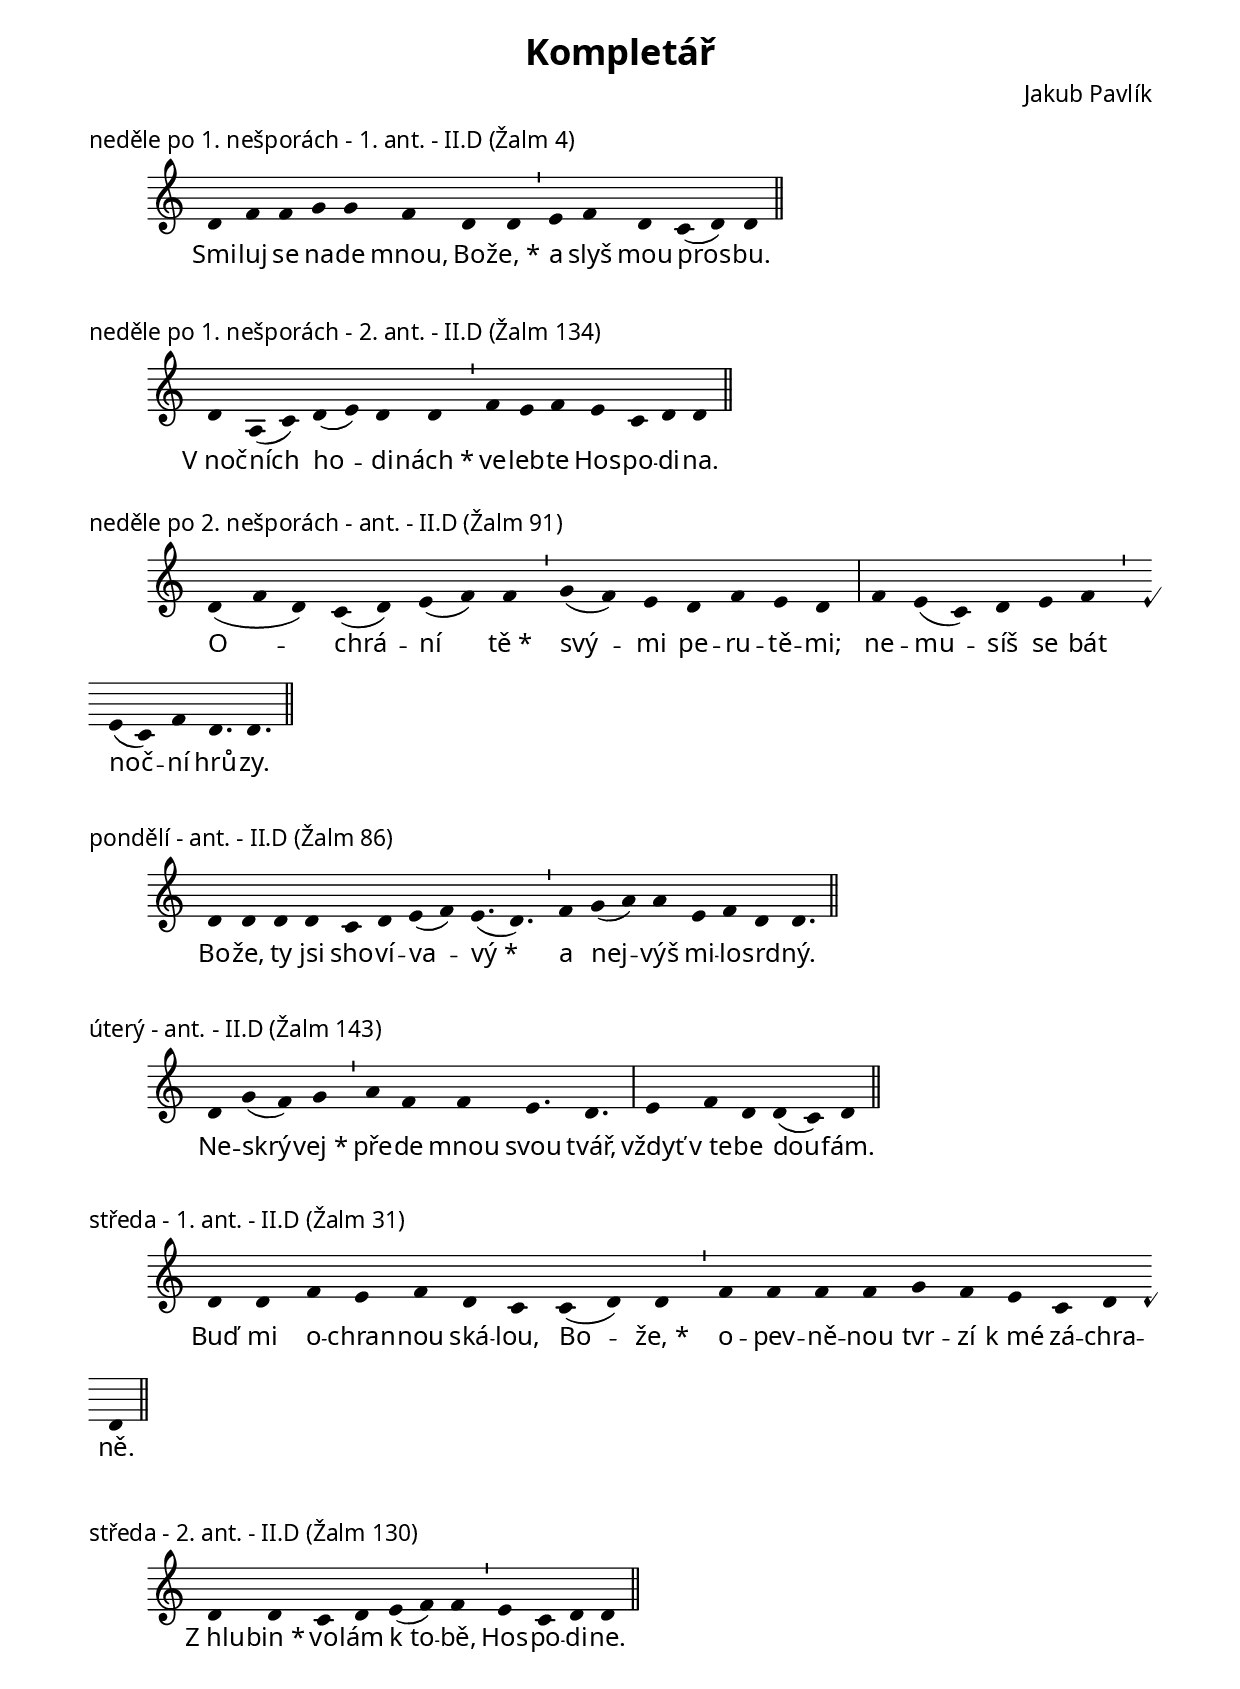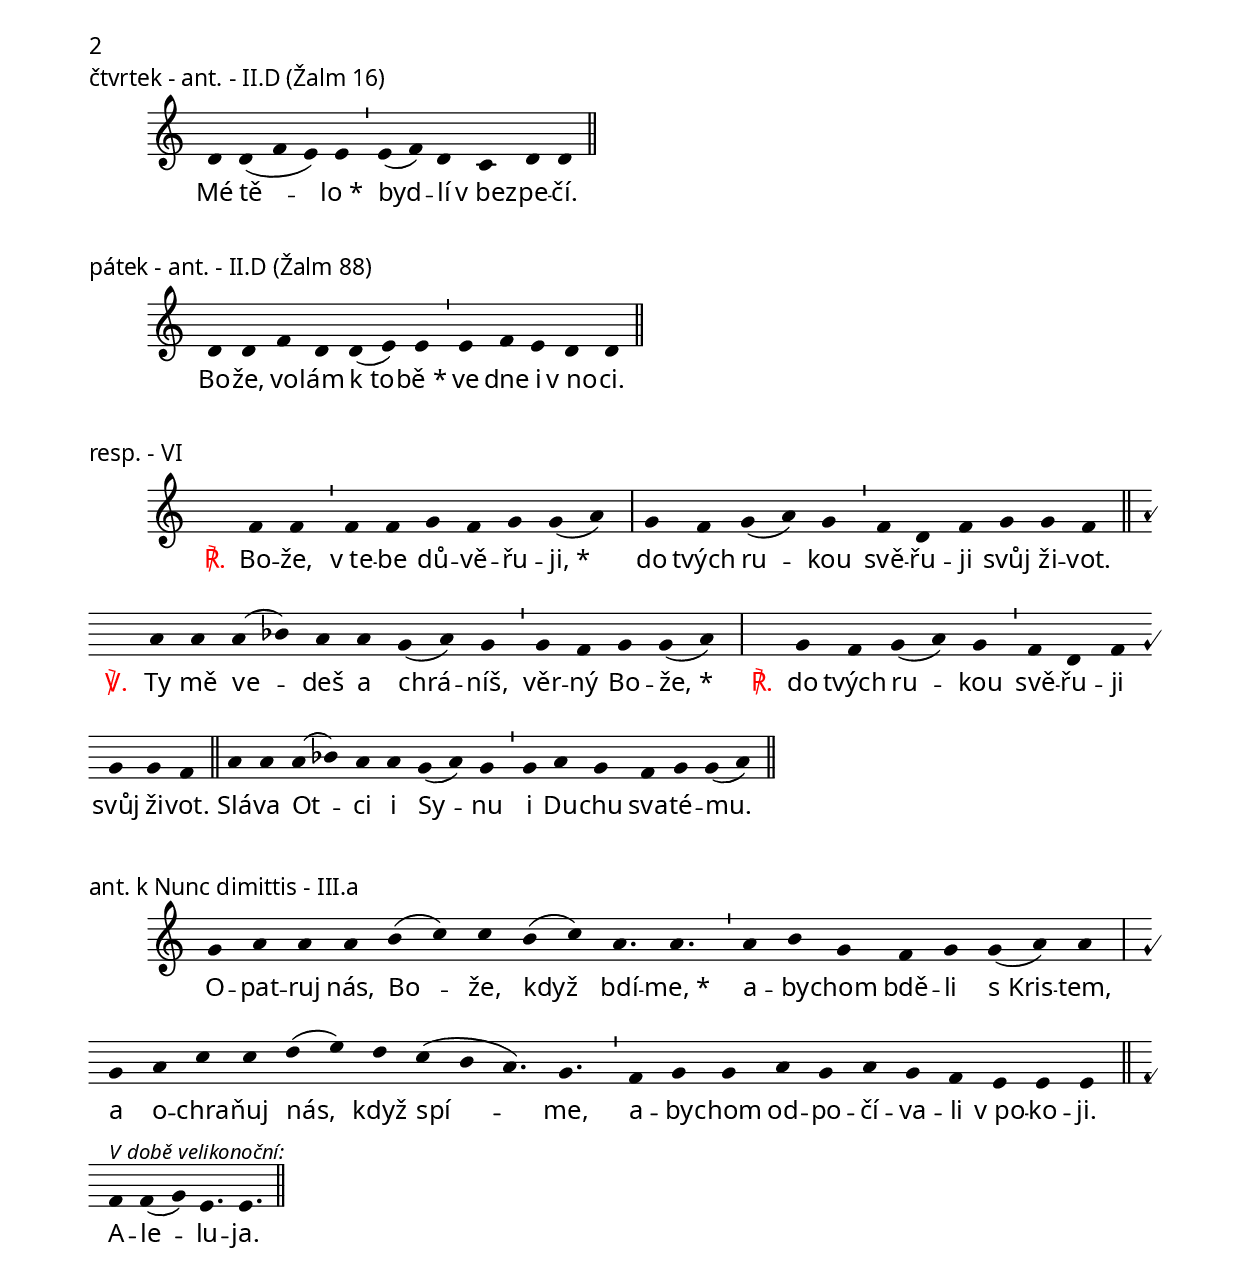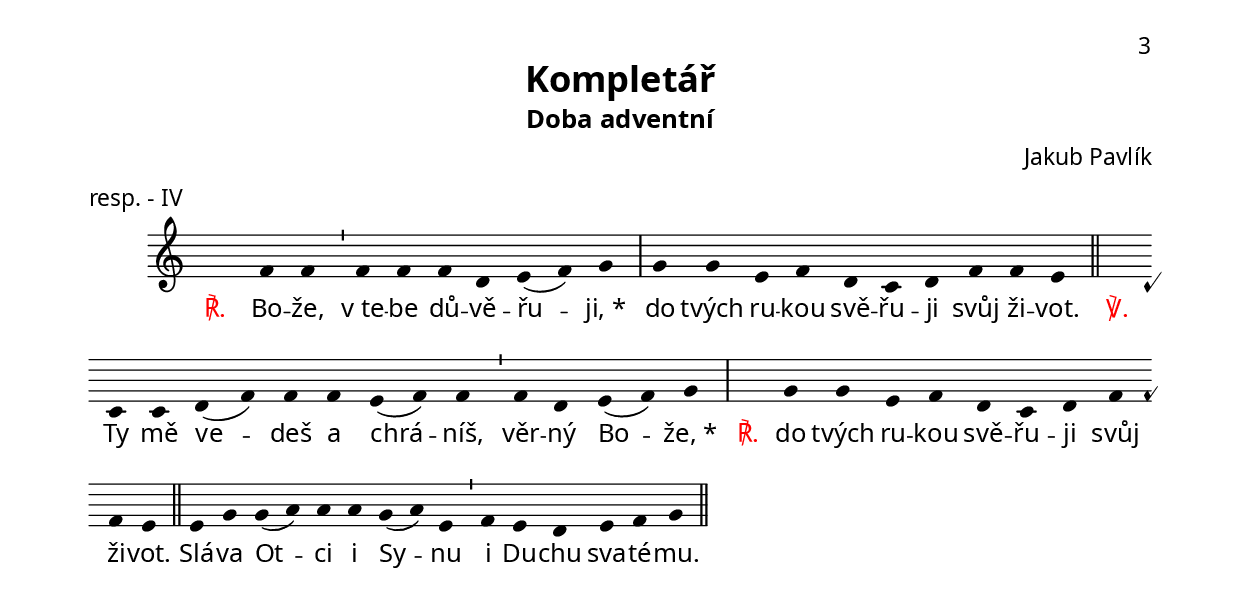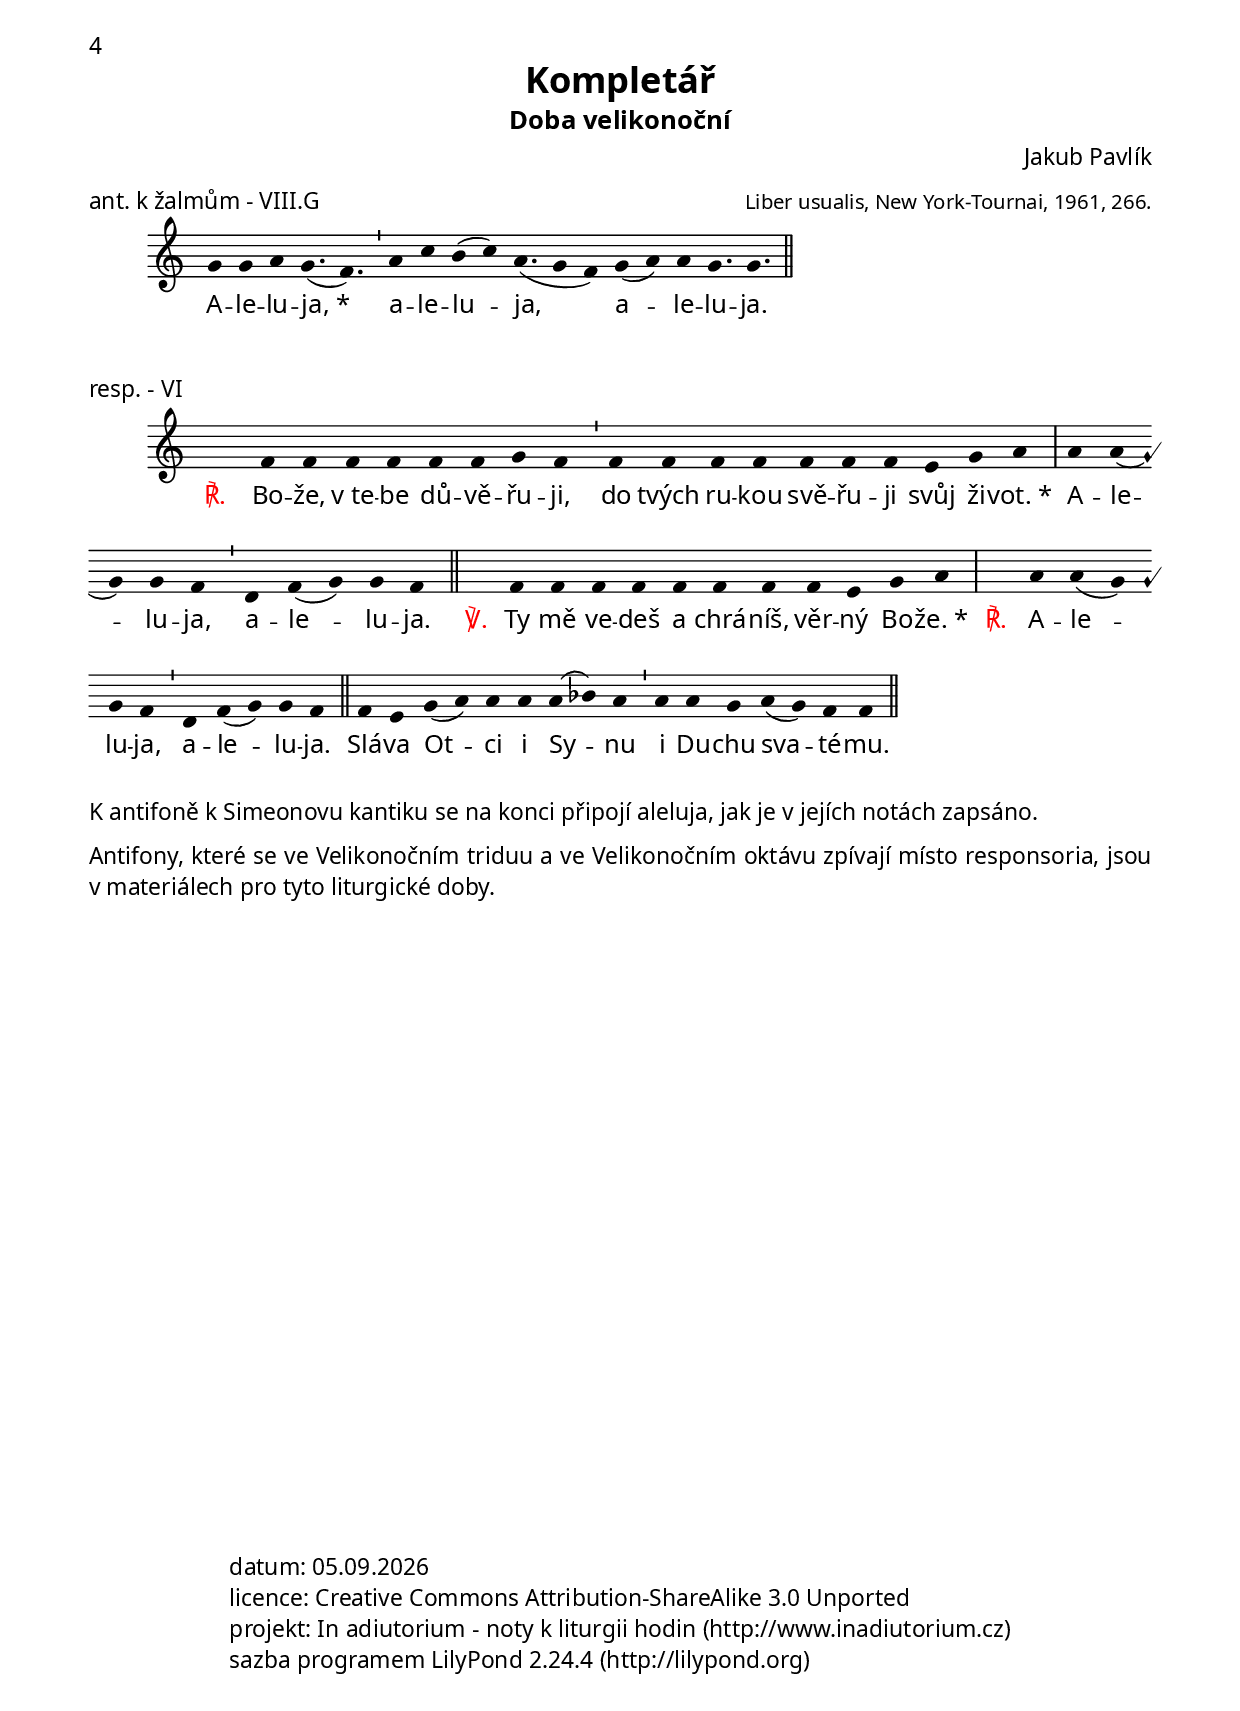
\version "2.19.4"

\header {
  title = "Kompletář"
  composer = "Jakub Pavlík"
}

\include "spolecne.ly"
\include "dilyresponsorii.ly"

\paper {
  ragged-bottom=##f
  ragged-last-bottom=##t
}

\score {
  \relative c' {
    \choralniRezim

    d4 f f g g f d d \barMin e f d c( d) d \barFinalis
  }
  \addlyrics {
    Smi -- luj se na -- de mnou, Bo -- že,_* a slyš mou pros -- bu.
  }
  \header {
    quid = "neděle po 1. nešporách - 1. ant."
    quidbreve = "1. ant."
    modus = "II"
    differentia = "D"
    psalmus = "Žalm 4"
    id = "nei1"
    piece = \markup\sestavTitulek
  }
}

\score {
  \relative c' {
    \choralniRezim
    d4 a( c) d( e) d d \barMin
    f4 e f e c d d4 \barFinalis
  }
  \addlyrics {
    V_noč -- ních ho -- di -- nách_* ve -- leb -- te Hos -- po -- di -- na.
  }
  \header {
    quid = "neděle po 1. nešporách - 2. ant."
    quidbreve = "2. ant."
    modus = "II"
    differentia = "D"
    psalmus = "Žalm 134"
    piece = \markup\sestavTitulek
    id = "nei2"
  }
}

\score {
  \relative c' {
    \choralniRezim
    d4( f d) c( d) e( f) f \barMin
    g( f) e d f e d \barMax
    f e( c) d e f \barMin
    e( c) f d4. d4. \barFinalis
  }
  \addlyrics {
    O -- chrá -- ní tě_* svý -- mi pe -- ru -- tě -- mi;
    ne -- mu -- síš se bát noč -- ní hrů -- zy.
  }
  \header {
    quid = "neděle po 2. nešporách - ant."
    quidbreve = "ant."
    modus = "II"
    differentia = "D"
    psalmus = "Žalm 91"
    piece = \markup\sestavTitulek
    id = "neii"
  }
}

\score {
  \relative c' {
    \choralniRezim
    d4 d d d c d e( f) e4.( d) \barMin f4 g( a) a e f d d4. \barFinalis
  }
  \addlyrics {
    Bo -- že, ty jsi sho -- ví -- va -- vý_* a nej -- výš mi -- lo -- srd -- ný.
  }
  \header {
    quid = "pondělí - ant."
    quidbreve = "ant."
    modus = "II"
    differentia = "D"
    piece = \markup\sestavTitulek
    psalmus = "Žalm 86"
    id = "po"
  }
}

\score {
  \relative c' {
    \choralniRezim
    d4 g( f) g \barMin a f f e4. d \barMax
    e4 f d d( c) d \barFinalis
  }
  \addlyrics {
    Ne -- skrý -- vej_* pře -- de mnou svou tvář,
    vždyť v_te -- be dou -- fám.
  }
  \header {
    quid = "úterý - ant."
    quidbreve = "ant."
    modus = "II"
    differentia = "D"
    psalmus = "Žalm 143"
    piece = \markup\sestavTitulek
    id = "ut"
  }
}

\score {
  \relative c' {
    \choralniRezim
    d4 d f e f d c c( d) d \barMin
    f f f f g f e c d d \barFinalis
  }
  \addlyrics {
    Buď mi o -- chran -- nou ská -- lou, Bo -- že,_*
    o -- pev -- ně -- nou tvr -- zí k_mé zá -- chra -- ně.
  }
  \header {
    quid = "středa - 1. ant."
    quidbreve = "1. ant."
    modus = "II"
    differentia = "D"
    psalmus = "Žalm 31"
    piece = \markup\sestavTitulek
    id = "st1"
  }
}

\score {
  \relative c' {
    \choralniRezim
    d4 d c d e( f) f \barMin
    e c d d \barFinalis
  }
  \addlyrics {
    Z_hlu -- bin_* vo -- lám k_to -- bě, Hos -- po -- di -- ne.
  }
  \header {
    quid = "středa - 2. ant."
    quidbreve = "2. ant."
    modus = "II"
    differentia = "D"
    psalmus = "Žalm 130"
    piece = \markup\sestavTitulek
    id = "st2"
  }
}

\pageBreak % ZLOM

\score {
  \relative c' {
    \choralniRezim
    d4 d( f e) e \barMin e( f) d c d d \barFinalis
  }
  \addlyrics {
    Mé tě -- lo_* byd -- lí v_bez -- pe -- čí.
  }
  \header {
    quid = "čtvrtek - ant."
    quidbreve = "ant."
    modus = "II"
    differentia = "D"
    psalmus = "Žalm 16"
    piece = \markup\sestavTitulek
    id = "ct"
  }
}

\score {
  \relative c' {
    \choralniRezim
    d4 d f d d( e) e \barMin e f e d d \barFinalis
  }
  \addlyrics {
    Bo -- že, vo -- lám k_to -- bě_* ve dne i v_no -- ci.
  }
  \header {
    quid = "pátek - ant."
    quidbreve = "ant."
    modus = "II"
    differentia = "D"
    psalmus = "Žalm 88"
    piece = \markup\sestavTitulek
    id = "pa"
  }
}

\score {
  \relative c' {
    \choralniRezim

    % R
    \neviditelna f
    f4 f \barMin f f g f g g( a) \barMax
    g4 f g( a) g \barMin f d f g g f \barFinalis
    % V
    \neviditelna a
    a4 a a( bes) a a g( a) g \barMin g f g g( a) \barMax
    % R
    \neviditelna g
    g4 f g( a) g \barMin f d f g g f \barFinalis
    % Slava
    \respVIdoxologie \barFinalis
  }
  \addlyrics {
    \Response Bo -- že, v_te -- be dů -- vě -- řu -- ji,_*
    do tvých ru -- kou svě -- řu -- ji svůj ži -- vot.
    \Verse Ty mě ve -- deš a chrá -- níš, věr -- ný Bo -- že,_*
    \Response do tvých ru -- kou svě -- řu -- ji svůj ži -- vot.
    \textRespDoxologie
  }
  \header {
    quid = "resp."
    modus = "VI"
    piece = \markup {\sestavTitulekResp}
    id = "resp"
  }
}

\score {
  \relative c'' {
    \choralniRezim
    g4 a a a b( c) c b( c) a4. a \barMin
    a4 b g f g g( a) a \barMax
    g a c c d( e) d c( b a4.) g \barMin
    f4 g g a g a g f e e e \barFinalis
    f^\rubrVelikAleluja f( g) e4. e \barFinalis
  }
  \addlyrics {
    O -- pat -- ruj nás, Bo -- že, když bdí -- me,_*
    a -- by -- chom bdě -- li s_Kris -- tem,
    a o -- chra -- ňuj nás, když spí -- me,
    a -- by -- chom od -- po -- čí -- va -- li v_po -- ko -- ji.
    A -- le -- lu -- ja.
  }
  \header {
    quid = "ant. k Nunc dimittis"
    quidbreve = "ant."
    modus = "III"
    differentia = "a"
    psalmus = "Nunc dimittis"
    piece = \markup {\sestavTitulekBezZalmu}
    id = "sim"
  }
}

\bookpart {
  \header {
    subtitle = "Doba adventní"
  }

  \score {
    \relative c' {
      \choralniRezim

      % R
      \neviditelna f
      f4 f \barMin f f f d e( f) g \barMax
      g g e f d c d f f e \barFinalis
      % V
      \neviditelna d
      c c d( f) f f e( f) f \barMin f d e( f) g \barMax
      % R
      \neviditelna g
      g g e f d c d f f e \barFinalis
      % Slava
      \respIVdoxologie \barFinalis
    }
    \addlyrics {
      \Response Bo -- že, v_te -- be dů -- vě -- řu -- ji,_*
      do tvých ru -- kou svě -- řu -- ji svůj ži -- vot.
      \Verse Ty mě ve -- deš a chrá -- níš, věr -- ný Bo -- že,_*
      \Response do tvých ru -- kou svě -- řu -- ji svůj ži -- vot.
      \textRespDoxologie
    }
    \header {
      quid = "resp."
      modus = "IV"
      piece = \markup {\sestavTitulekResp}
      placet = "melisma SVAtému nevím nevím"
      id = "resp-adv"
    }
  }
}

\bookpart {
  \header {
    subtitle = "Doba velikonoční"
  }

  % Tato cast obsahuje mene not a proto je lepsi, aby se, narozdil
  % od prvni casti, noty neroztahovaly na celou stranku, ale byly
  % nakupene nahore:
  \paper {
    ragged-bottom=##f
    ragged-last-bottom=##t
  }

  \score {
    \relative c'' {
      \choralniRezim
      g4 g a g4.( f) \barMin
      a4 c b( c) a4.( g4 f)
      g( a) a g4. g \barFinalis
    }
    \addlyrics {
      A -- le -- lu -- ja,_*
      a -- le -- lu -- ja,
      a -- le -- lu -- ja.
    }
    \header {
      quid = "ant. k žalmům"
      quidbreve = "ant."
      modus = "VIII"
      differentia = "G"
      psalmus = ""
      placet = "nebylo by lepší nevázat se na solesmeskou rytmizaci a vyjít z AR1912?"
      id = "pasch"
      piece = \markup {\sestavTitulekBezZalmu}
      fons_externus = "Liber usualis, New York-Tournai, 1961, 266."
    }
  }

  \score {
    \relative c' {
      \choralniRezim

      % R
      \neviditelna f
      f4 f f f f f g f \barMin
      f f f f f f f e g a \barMax
      \respVIalelujaResponsum \barFinalis
      % V
      \neviditelna f
      f4 f f f f f f f e g a \barMax
      % R
      \neviditelna a
      \respVIalelujaResponsum \barFinalis
      % Slava
      \respVIalelujaDoxologie \barFinalis
    }
    \addlyrics {
      \Response Bo -- že, v_te -- be dů -- vě -- řu -- ji,
      do tvých ru -- kou svě -- řu -- ji svůj ži -- vot._* \textRespAleluja
      \Verse Ty mě ve -- deš a chrá -- níš, věr -- ný Bo -- že._*
      \Response \textRespAleluja
      \textRespDoxologie
    }
    \header {
      quid = "resp."
      modus = "VI"
      id = "paschresp"
      piece = \markup {\sestavTitulekResp}
    }
  }

  \markup\justify {K antifoně k Simeonovu kantiku se na konci připojí aleluja,
  jak je v jejích notách zapsáno.}

  \markup\justify {Antifony, které se ve Velikonočním triduu
  a ve Velikonočním oktávu zpívají místo responsoria, jsou
  "v materiálech" pro tyto liturgické doby.}
}